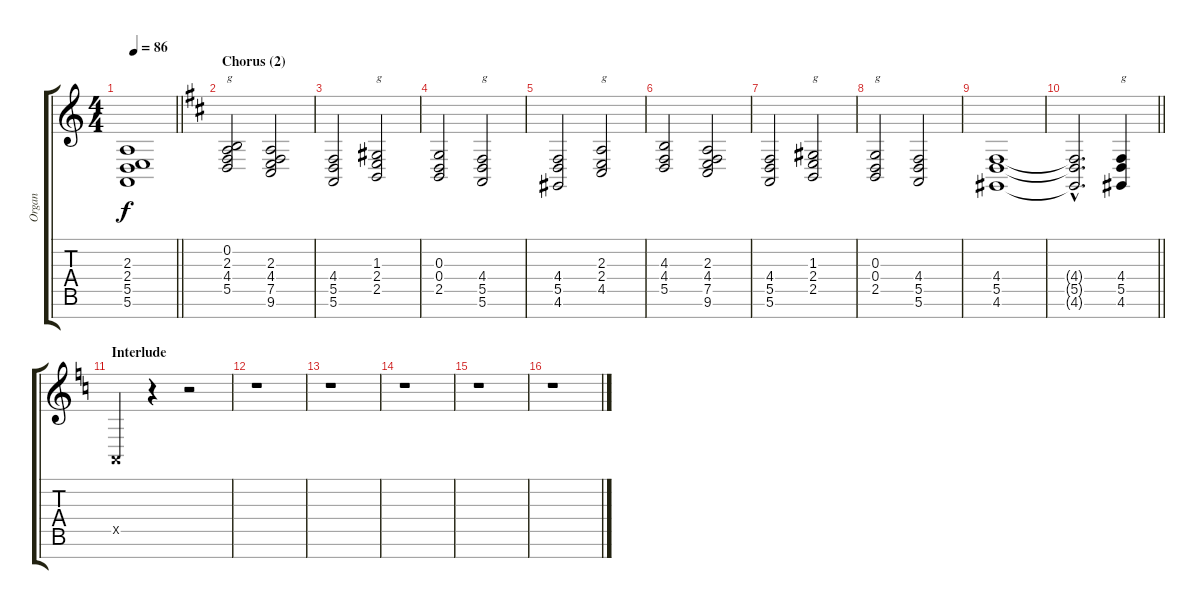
\track ("Organ" "Organ") {instrument drawbarorgan}
\staff {score tabs}
\tuning (E4 B3 G3 D3 A2 E2 B1) {hide}
\ts (4 4)
\tempo 86
\clef g2
\barLineRight lightlight
\ks aminor
(2.3{t} 2.4{t} 5.5{t} 5.6{t}).1{dy f} |
\section ("" "Chorus (2)")
\ks bminor
(0.2 2.3 4.4 5.5).2{txt "g"} (2.3 4.4 7.5 9.6).2 |
(4.4 5.5 5.6).2 (1.3 2.4 2.5).2{txt "g"} |
(0.3 0.4 2.5).2 (4.4 5.5 5.6).2{txt "g"} |
(4.4 5.5 4.6).2 (2.3 2.4 4.5).2{txt "g"} |
(4.3 4.4 5.5).2 (2.3 4.4 7.5 9.6).2 |
(4.4 5.5 5.6).2 (1.3 2.4 2.5).2{txt "g"} |
(0.3 0.4 2.5).2{txt "g"} (4.4 5.5 5.6).2 |
(4.4 5.5 4.6).1 |
\barLineRight lightlight
(4.4{hac t} 5.5{hac t} 4.6{hac t}).2{d} (4.4 5.5 4.6).4{txt "g"} |
\section ("" "Interlude")
\ks aminor
0.5{x}.4 r.4 r.2 |
r.1 |
r.1 |
r.1 |
r.1 |
r.1
